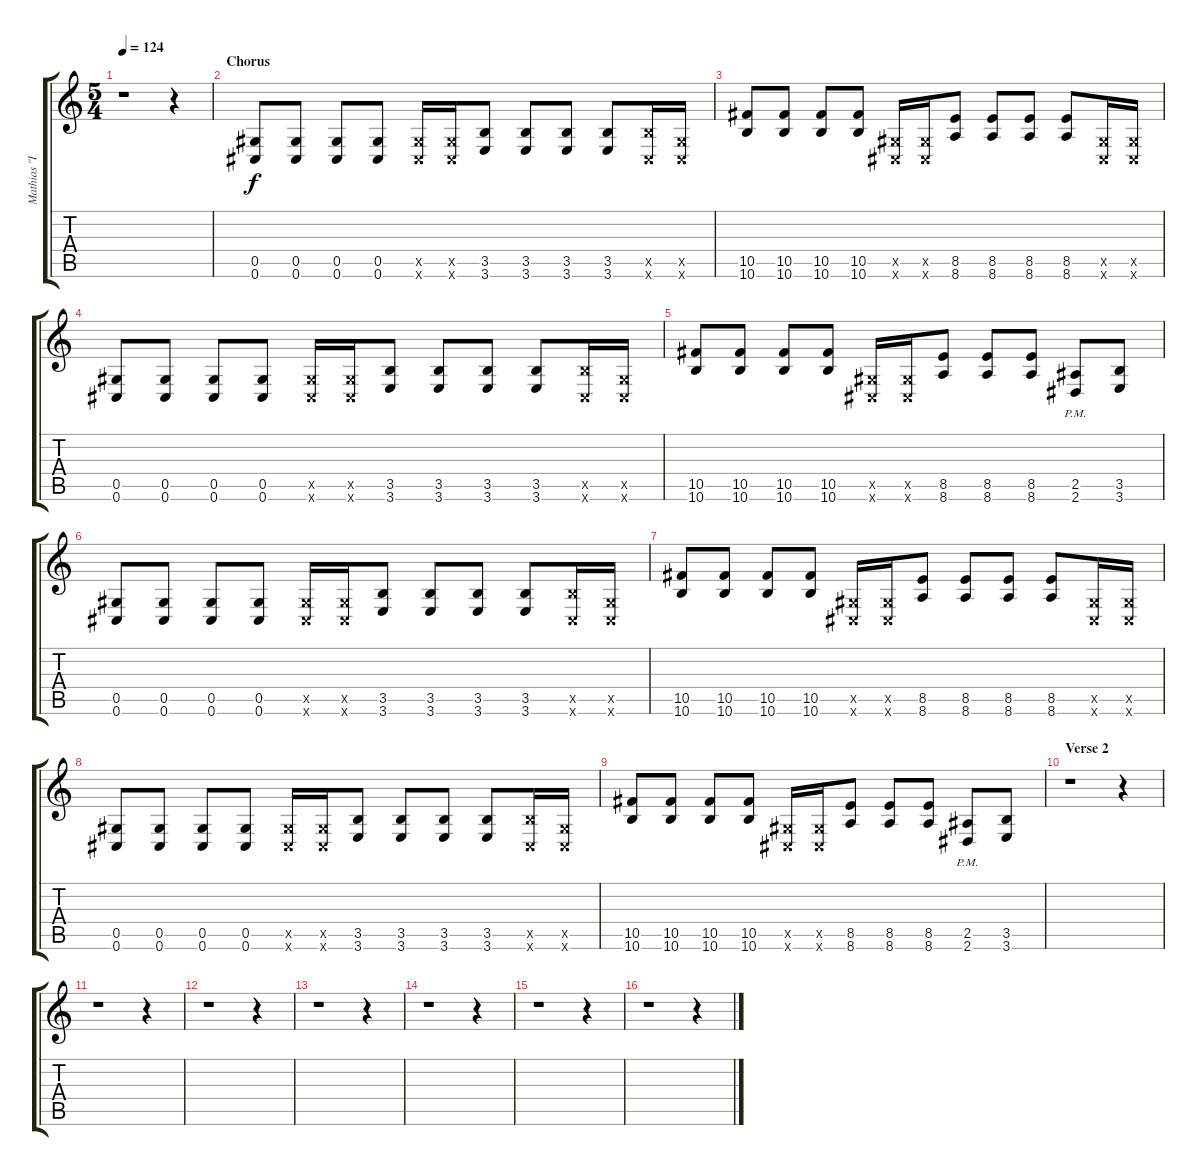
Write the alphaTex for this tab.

\track ("Mathias \"IA\" Eklund" "Mathias \"I") {instrument distortionguitar}
\staff {score tabs}
\tuning (Eb4 Bb3 Gb3 Db3 Ab2 Db2) {hide}
\ts (5 4)
\tempo 124
\clef g2
\ks c
r.1{dy f} r.4 |
\section ("" "Chorus")
(0.5 0.6).8 (0.5 0.6).8 (0.5 0.6).8 (0.5 0.6).8 (0.5{x} 0.6{x}).16 (0.5{x} 0.6{x}).16 (3.5 3.6).8 (3.5 3.6).8 (3.5 3.6).8 (3.5 3.6).8 (3.5{x} 0.6{x}).16 (0.5{x} 0.6{x}).16 |
(10.5 10.6).8 (10.5 10.6).8 (10.5 10.6).8 (10.5 10.6).8 (0.5{x} 0.6{x}).16 (0.5{x} 0.6{x}).16 (8.5 8.6).8 (8.5 8.6).8 (8.5 8.6).8 (8.5 8.6).8 (0.5{x} 0.6{x}).16 (0.5{x} 0.6{x}).16 |
(0.5 0.6).8 (0.5 0.6).8 (0.5 0.6).8 (0.5 0.6).8 (0.5{x} 0.6{x}).16 (0.5{x} 0.6{x}).16 (3.5 3.6).8 (3.5 3.6).8 (3.5 3.6).8 (3.5 3.6).8 (3.5{x} 0.6{x}).16 (0.5{x} 0.6{x}).16 |
(10.5 10.6).8 (10.5 10.6).8 (10.5 10.6).8 (10.5 10.6).8 (0.5{x} 0.6{x}).16 (0.5{x} 0.6{x}).16 (8.5 8.6).8 (8.5 8.6).8 (8.5 8.6).8 (2.5{pm} 2.6{pm}).8 (3.5 3.6).8 |
(0.5 0.6).8 (0.5 0.6).8 (0.5 0.6).8 (0.5 0.6).8 (0.5{x} 0.6{x}).16 (0.5{x} 0.6{x}).16 (3.5 3.6).8 (3.5 3.6).8 (3.5 3.6).8 (3.5 3.6).8 (3.5{x} 0.6{x}).16 (0.5{x} 0.6{x}).16 |
(10.5 10.6).8 (10.5 10.6).8 (10.5 10.6).8 (10.5 10.6).8 (0.5{x} 0.6{x}).16 (0.5{x} 0.6{x}).16 (8.5 8.6).8 (8.5 8.6).8 (8.5 8.6).8 (8.5 8.6).8 (0.5{x} 0.6{x}).16 (0.5{x} 0.6{x}).16 |
(0.5 0.6).8 (0.5 0.6).8 (0.5 0.6).8 (0.5 0.6).8 (0.5{x} 0.6{x}).16 (0.5{x} 0.6{x}).16 (3.5 3.6).8 (3.5 3.6).8 (3.5 3.6).8 (3.5 3.6).8 (3.5{x} 0.6{x}).16 (0.5{x} 0.6{x}).16 |
(10.5 10.6).8 (10.5 10.6).8 (10.5 10.6).8 (10.5 10.6).8 (0.5{x} 0.6{x}).16 (0.5{x} 0.6{x}).16 (8.5 8.6).8 (8.5 8.6).8 (8.5 8.6).8 (2.5{pm} 2.6{pm}).8 (3.5 3.6).8 |
\section ("" "Verse 2")
r.1 r.4 |
r.1 r.4 |
r.1 r.4 |
r.1 r.4 |
r.1 r.4 |
r.1 r.4 |
r.1 r.4
